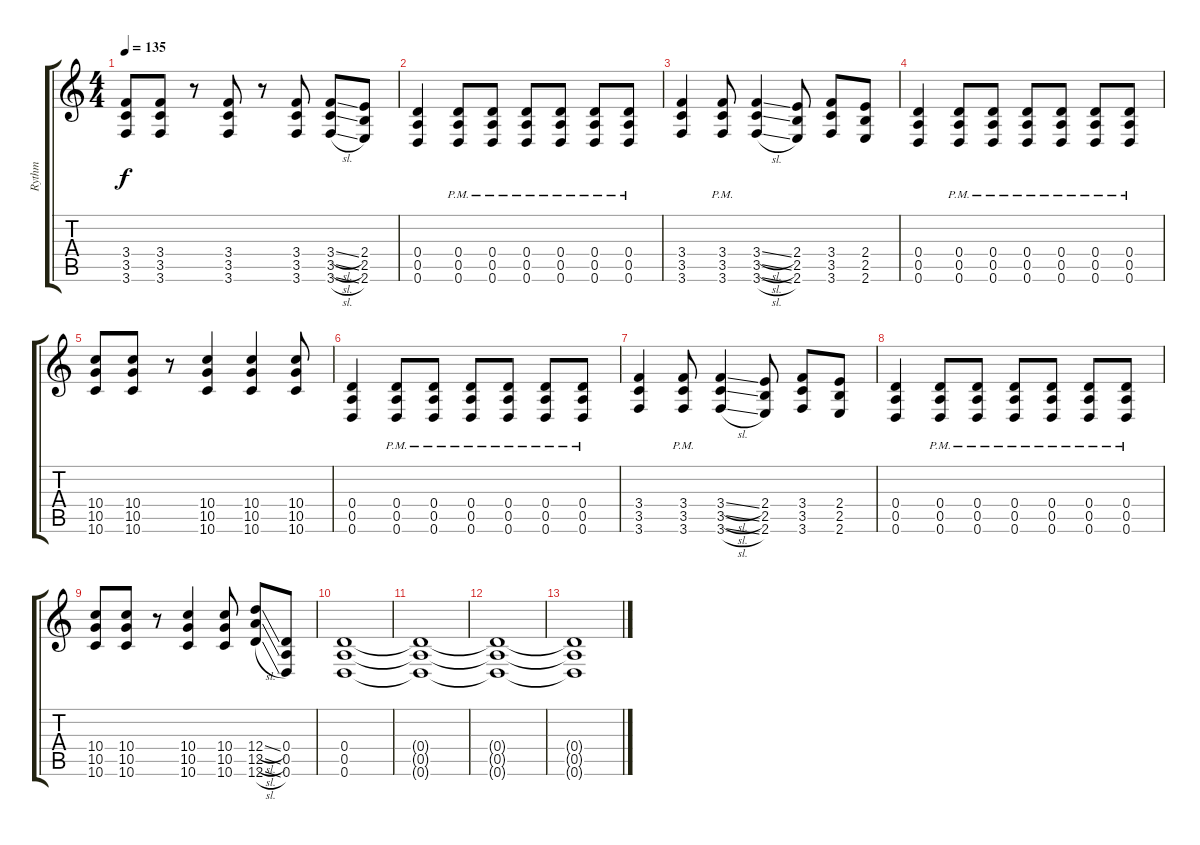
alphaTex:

\track ("Rythm" "Rythm") {instrument distortionguitar}
\staff {score tabs}
\tuning (E4 B3 G3 D3 A2 D2) {hide}
\ts (4 4)
\tempo 135
\clef g2
\ks c
(3.4 3.5 3.6).8{dy f} (3.4 3.5 3.6).8 r.8 (3.4 3.5 3.6).8 r.8 (3.4 3.5 3.6).8 (3.4{sl} 3.5{sl} 3.6{sl}).8 (2.4 2.5 2.6).8 |
(0.4 0.5 0.6).4 (0.4{pm} 0.5{pm} 0.6{pm}).8 (0.4{pm} 0.5{pm} 0.6{pm}).8 (0.4{pm} 0.5{pm} 0.6{pm}).8 (0.4{pm} 0.5{pm} 0.6{pm}).8 (0.4{pm} 0.5{pm} 0.6{pm}).8 (0.4{pm} 0.5{pm} 0.6{pm}).8 |
(3.4 3.5 3.6).4 (3.4{pm} 3.5{pm} 3.6{pm}).8 (3.4{sl} 3.5{sl} 3.6{sl}).4 (2.4 2.5 2.6).8 (3.4 3.5 3.6).8 (2.4 2.5 2.6).8 |
(0.4 0.5 0.6).4 (0.4{pm} 0.5{pm} 0.6{pm}).8 (0.4{pm} 0.5{pm} 0.6{pm}).8 (0.4{pm} 0.5{pm} 0.6{pm}).8 (0.4{pm} 0.5{pm} 0.6{pm}).8 (0.4{pm} 0.5{pm} 0.6{pm}).8 (0.4{pm} 0.5{pm} 0.6{pm}).8 |
(10.4 10.5 10.6).8 (10.4 10.5 10.6).8 r.8 (10.4 10.5 10.6).4 (10.4 10.5 10.6).4 (10.4 10.5 10.6).8 |
(0.4 0.5 0.6).4 (0.4{pm} 0.5{pm} 0.6{pm}).8 (0.4{pm} 0.5{pm} 0.6{pm}).8 (0.4{pm} 0.5{pm} 0.6{pm}).8 (0.4{pm} 0.5{pm} 0.6{pm}).8 (0.4{pm} 0.5{pm} 0.6{pm}).8 (0.4{pm} 0.5{pm} 0.6{pm}).8 |
(3.4 3.5 3.6).4 (3.4{pm} 3.5{pm} 3.6{pm}).8 (3.4{sl} 3.5{sl} 3.6{sl}).4 (2.4 2.5 2.6).8 (3.4 3.5 3.6).8 (2.4 2.5 2.6).8 |
(0.4 0.5 0.6).4 (0.4{pm} 0.5{pm} 0.6{pm}).8 (0.4{pm} 0.5{pm} 0.6{pm}).8 (0.4{pm} 0.5{pm} 0.6{pm}).8 (0.4{pm} 0.5{pm} 0.6{pm}).8 (0.4{pm} 0.5{pm} 0.6{pm}).8 (0.4{pm} 0.5{pm} 0.6{pm}).8 |
(10.4 10.5 10.6).8 (10.4 10.5 10.6).8 r.8 (10.4 10.5 10.6).4 (10.4 10.5 10.6).8 (12.4{sl} 12.5{sl} 12.6{sl}).8 (0.4 0.5 0.6).8 |
(0.4 0.5 0.6).1 |
(0.4{t} 0.5{t} 0.6{t}).1 |
(0.4{t} 0.5{t} 0.6{t}).1 |
(0.4{t} 0.5{t} 0.6{t}).1
